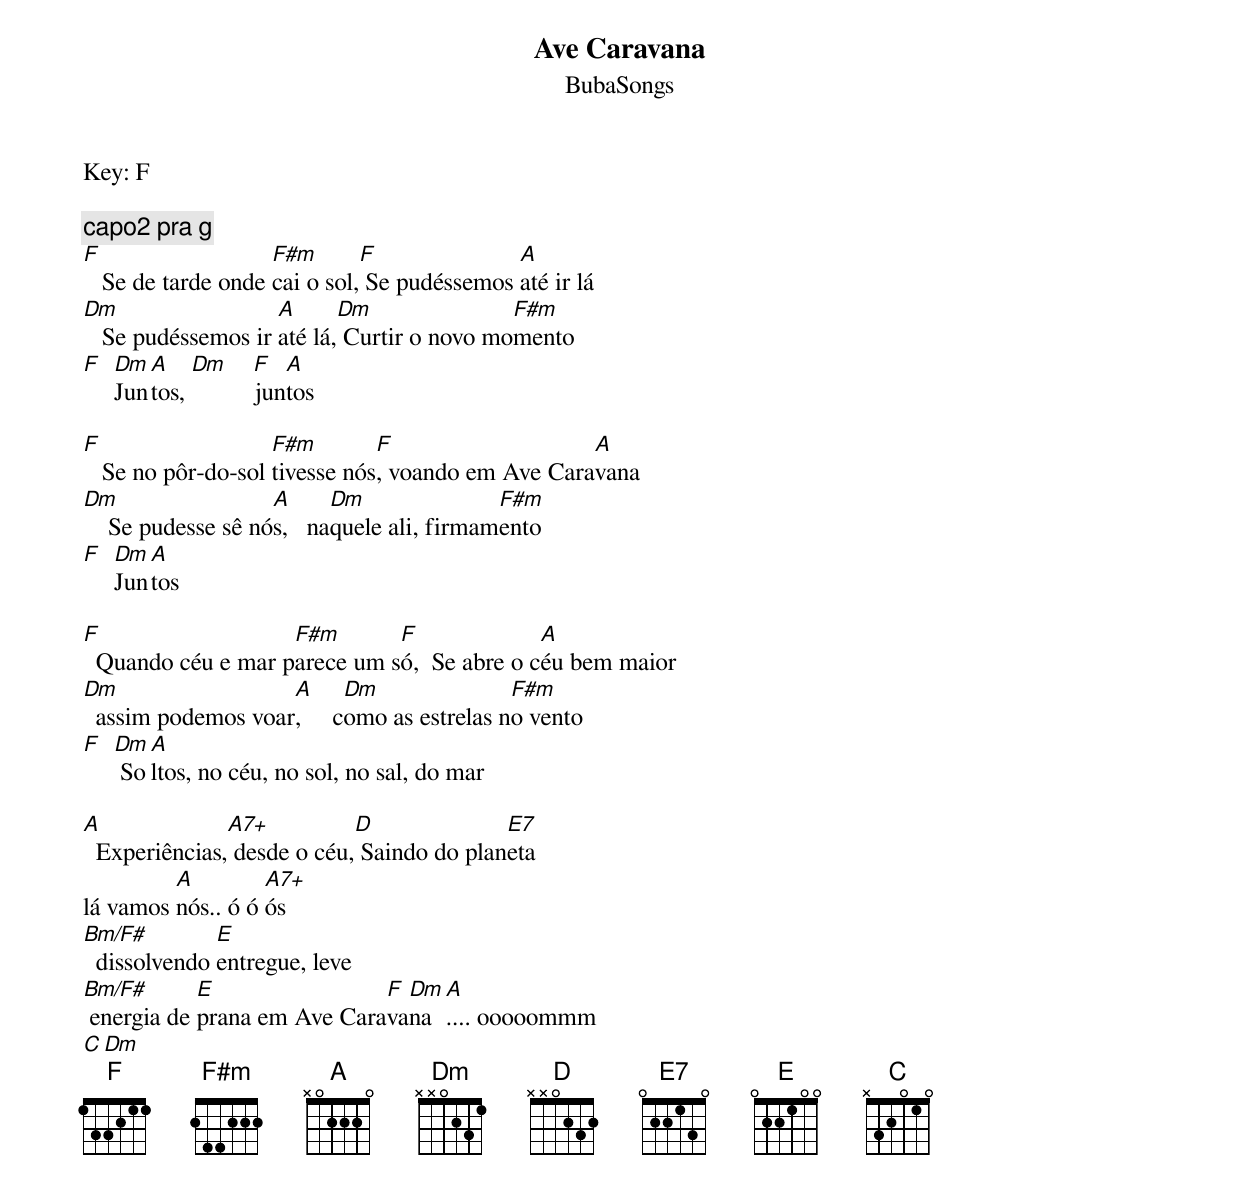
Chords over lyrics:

Ave Caravana
BubaSongs
Key: F

capo2 pra g
F                   F#m       F              A
   Se de tarde onde cai o sol, Se pudéssemos até ir lá
Dm                  A      Dm               F#m
   Se pudéssemos ir até lá, Curtir o novo momento
F Dm A    Dm  F  A
  Juntos,     juntos

F                   F#m        F                   A
   Se no pôr-do-sol tivesse nós, voando em Ave Caravana
Dm                  A      Dm               F#m
    Se pudesse sê nós,   naquele ali, firmamento
F Dm A
  Juntos

F                   F#m       F              A
  Quando céu e mar parece um só,  Se abre o céu bem maior
Dm                  A      Dm               F#m
  assim podemos voar,     como as estrelas no vento
F Dm A
   Soltos, no céu, no sol, no sal, do mar

A              A7+          D              E7
  Experiências, desde o céu, Saindo do planeta
         A         A7+
lá vamos nós.. ó ó ós
Bm/F#         E
  dissolvendo entregue, leve
Bm/F#       E                F Dm A
 energia de prana em Ave Caravana .... ooooommm
C  Dm
